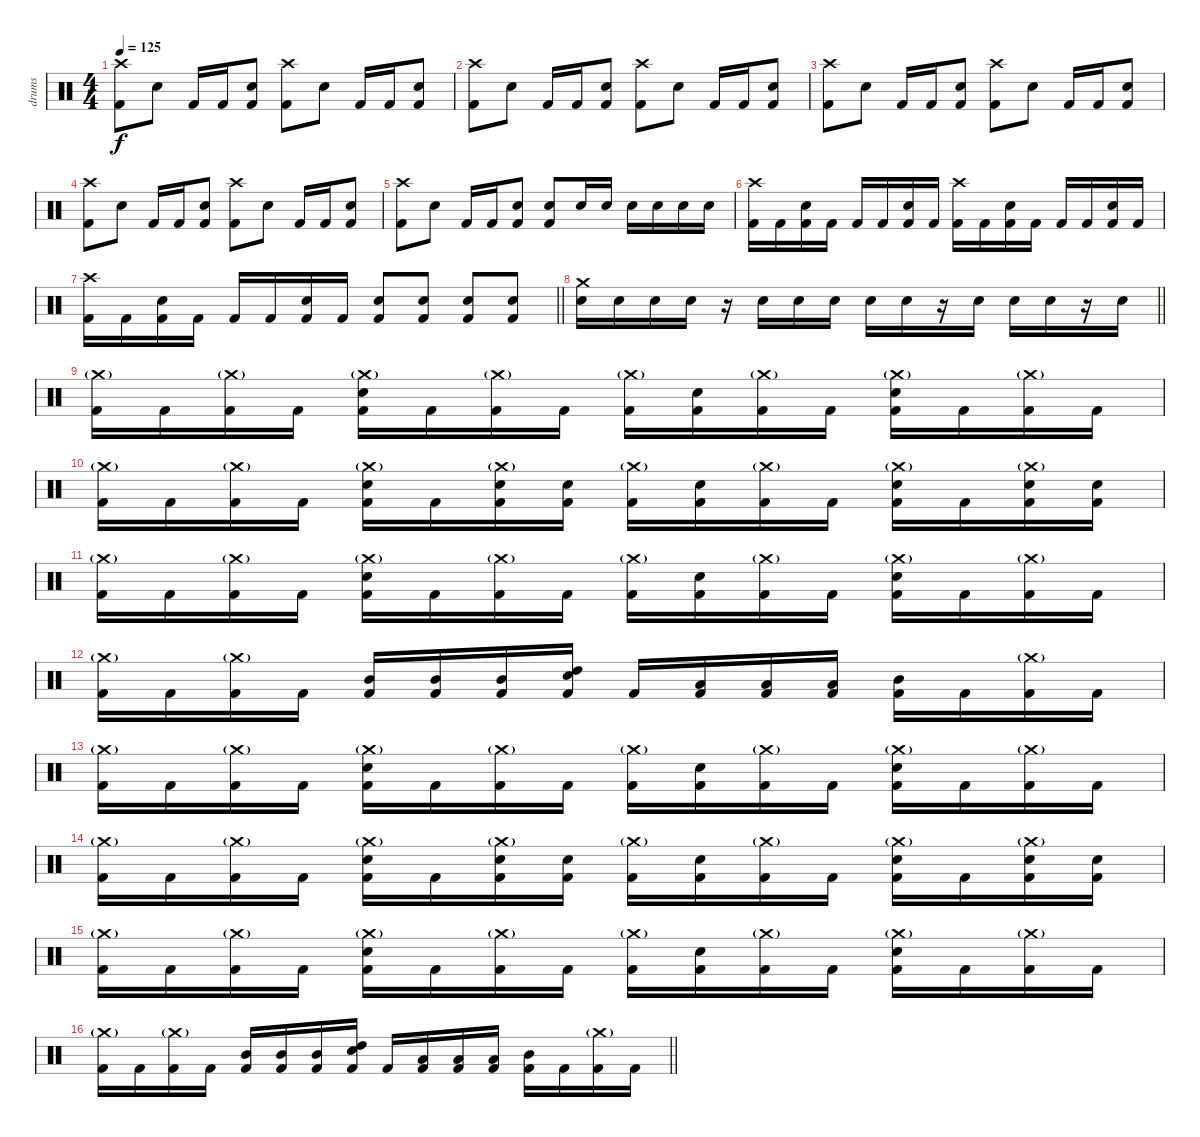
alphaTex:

\track ("drums" "drums") {instrument percussion}
\staff {score}
\articulation defaults
\ts (4 4)
\tempo 125
\clef neutral
\ks c
("Crash high (hit)" "Kick (hit) 2").8{dy f} "Snare (hit) 2".8 "Kick (hit) 2".16 "Kick (hit) 2".16 ("Snare (hit) 2" "Kick (hit) 2").8 ("Crash high (hit)" "Kick (hit) 2").8 "Snare (hit) 2".8 "Kick (hit) 2".16 "Kick (hit) 2".16 ("Snare (hit) 2" "Kick (hit) 2").8 |
("Crash high (hit)" "Kick (hit) 2").8 "Snare (hit) 2".8 "Kick (hit) 2".16 "Kick (hit) 2".16 ("Snare (hit) 2" "Kick (hit) 2").8 ("Crash high (hit)" "Kick (hit) 2").8 "Snare (hit) 2".8 "Kick (hit) 2".16 "Kick (hit) 2".16 ("Snare (hit) 2" "Kick (hit) 2").8 |
("Crash high (hit)" "Kick (hit) 2").8 "Snare (hit) 2".8 "Kick (hit) 2".16 "Kick (hit) 2".16 ("Snare (hit) 2" "Kick (hit) 2").8 ("Crash high (hit)" "Kick (hit) 2").8 "Snare (hit) 2".8 "Kick (hit) 2".16 "Kick (hit) 2".16 ("Snare (hit) 2" "Kick (hit) 2").8 |
("Crash high (hit)" "Kick (hit) 2").8 "Snare (hit) 2".8 "Kick (hit) 2".16 "Kick (hit) 2".16 ("Snare (hit) 2" "Kick (hit) 2").8 ("Crash high (hit)" "Kick (hit) 2").8 "Snare (hit) 2".8 "Kick (hit) 2".16 "Kick (hit) 2".16 ("Snare (hit) 2" "Kick (hit) 2").8 |
("Crash high (hit)" "Kick (hit) 2").8 "Snare (hit) 2".8 "Kick (hit) 2".16 "Kick (hit) 2".16 ("Snare (hit) 2" "Kick (hit) 2").8 ("Snare (hit) 2" "Kick (hit) 2").8 "Snare (hit) 2".16 "Snare (hit) 2".16 "Snare (hit) 2".16 "Snare (hit) 2".16 "Snare (hit) 2".16 "Snare (hit) 2".16 |
("Crash high (hit)" "Kick (hit) 2").16 "Kick (hit) 2".16 ("Snare (hit) 2" "Kick (hit) 2").16 "Kick (hit) 2".16 "Kick (hit) 2".16 "Kick (hit) 2".16 ("Snare (hit) 2" "Kick (hit) 2").16 "Kick (hit) 2".16 ("Crash high (hit)" "Kick (hit) 2").16 "Kick (hit) 2".16 ("Snare (hit) 2" "Kick (hit) 2").16 "Kick (hit) 2".16 "Kick (hit) 2".16 "Kick (hit) 2".16 ("Snare (hit) 2" "Kick (hit) 2").16 "Kick (hit) 2".16 |
\barLineRight lightlight
("Crash high (hit)" "Kick (hit) 2").16 "Kick (hit) 2".16 ("Snare (hit) 2" "Kick (hit) 2").16 "Kick (hit) 2".16 "Kick (hit) 2".16 "Kick (hit) 2".16 ("Snare (hit) 2" "Kick (hit) 2").16 "Kick (hit) 2".16 ("Snare (hit) 2" "Kick (hit) 2").8 ("Snare (hit) 2" "Kick (hit) 2").8 ("Snare (hit) 2" "Kick (hit) 2").8 ("Snare (hit) 2" "Kick (hit) 2").8 |
\barLineRight lightlight
("Crash medium (hit)" "Snare (hit) 2").16 "Snare (hit) 2".16 "Snare (hit) 2".16 "Snare (hit) 2".16 r.16 "Snare (hit) 2".16 "Snare (hit) 2".16 "Snare (hit) 2".16 "Snare (hit) 2".16 "Snare (hit) 2".16 r.16 "Snare (hit) 2".16 "Snare (hit) 2".16 "Snare (hit) 2".16 r.16 "Snare (hit) 2".16 |
("Crash medium (hit)"{g} "Kick (hit) 2").16 "Kick (hit) 2".16 ("Crash medium (hit)"{g} "Kick (hit) 2").16 "Kick (hit) 2".16 ("Crash medium (hit)"{g} "Snare (hit) 2" "Kick (hit) 2").16 "Kick (hit) 2".16 ("Crash medium (hit)"{g} "Kick (hit) 2").16 "Kick (hit) 2".16 ("Crash medium (hit)"{g} "Kick (hit) 2").16 ("Snare (hit) 2" "Kick (hit) 2").16 ("Crash medium (hit)"{g} "Kick (hit) 2").16 "Kick (hit) 2".16 ("Crash medium (hit)"{g} "Snare (hit) 2" "Kick (hit) 2").16 "Kick (hit) 2".16 ("Crash medium (hit)"{g} "Kick (hit) 2").16 "Kick (hit) 2".16 |
("Crash medium (hit)"{g} "Kick (hit) 2").16 "Kick (hit) 2".16 ("Crash medium (hit)"{g} "Kick (hit) 2").16 "Kick (hit) 2".16 ("Crash medium (hit)"{g} "Snare (hit) 2" "Kick (hit) 2").16 "Kick (hit) 2".16 ("Crash medium (hit)"{g} "Snare (hit) 2" "Kick (hit) 2").16 ("Snare (hit) 2" "Kick (hit) 2").16 ("Crash medium (hit)"{g} "Kick (hit) 2").16 ("Snare (hit) 2" "Kick (hit) 2").16 ("Crash medium (hit)"{g} "Kick (hit) 2").16 "Kick (hit) 2".16 ("Crash medium (hit)"{g} "Snare (hit) 2" "Kick (hit) 2").16 "Kick (hit) 2".16 ("Crash medium (hit)"{g} "Snare (hit) 2" "Kick (hit) 2").16 ("Snare (hit) 2" "Kick (hit) 2").16 |
("Crash medium (hit)"{g} "Kick (hit) 2").16 "Kick (hit) 2".16 ("Crash medium (hit)"{g} "Kick (hit) 2").16 "Kick (hit) 2".16 ("Crash medium (hit)"{g} "Snare (hit) 2" "Kick (hit) 2").16 "Kick (hit) 2".16 ("Crash medium (hit)"{g} "Kick (hit) 2").16 "Kick (hit) 2".16 ("Crash medium (hit)"{g} "Kick (hit) 2").16 ("Snare (hit) 2" "Kick (hit) 2").16 ("Crash medium (hit)"{g} "Kick (hit) 2").16 "Kick (hit) 2".16 ("Crash medium (hit)"{g} "Snare (hit) 2" "Kick (hit) 2").16 "Kick (hit) 2".16 ("Crash medium (hit)"{g} "Kick (hit) 2").16 "Kick (hit) 2".16 |
("Crash medium (hit)"{g} "Kick (hit) 2").16 "Kick (hit) 2".16 ("Crash medium (hit)"{g} "Kick (hit) 2").16 "Kick (hit) 2".16 ("Mid Tom (hit)" "Kick (hit) 2").16 ("Mid Tom (hit)" "Kick (hit) 2").16 ("Mid Tom (hit)" "Kick (hit) 2").16 ("High Tom (hit)" "Snare (hit) 2" "Kick (hit) 2").16 "Kick (hit) 2".16 ("Low Tom (hit)" "Kick (hit) 2").16 ("Low Tom (hit)" "Kick (hit) 2").16 ("Low Tom (hit)" "Kick (hit) 2").16 ("Mid Tom (hit)" "Kick (hit) 2").16 "Kick (hit) 2".16 ("Crash medium (hit)"{g} "Kick (hit) 2").16 "Kick (hit) 2".16 |
("Crash medium (hit)"{g} "Kick (hit) 2").16 "Kick (hit) 2".16 ("Crash medium (hit)"{g} "Kick (hit) 2").16 "Kick (hit) 2".16 ("Crash medium (hit)"{g} "Snare (hit) 2" "Kick (hit) 2").16 "Kick (hit) 2".16 ("Crash medium (hit)"{g} "Kick (hit) 2").16 "Kick (hit) 2".16 ("Crash medium (hit)"{g} "Kick (hit) 2").16 ("Snare (hit) 2" "Kick (hit) 2").16 ("Crash medium (hit)"{g} "Kick (hit) 2").16 "Kick (hit) 2".16 ("Crash medium (hit)"{g} "Snare (hit) 2" "Kick (hit) 2").16 "Kick (hit) 2".16 ("Crash medium (hit)"{g} "Kick (hit) 2").16 "Kick (hit) 2".16 |
("Crash medium (hit)"{g} "Kick (hit) 2").16 "Kick (hit) 2".16 ("Crash medium (hit)"{g} "Kick (hit) 2").16 "Kick (hit) 2".16 ("Crash medium (hit)"{g} "Snare (hit) 2" "Kick (hit) 2").16 "Kick (hit) 2".16 ("Crash medium (hit)"{g} "Snare (hit) 2" "Kick (hit) 2").16 ("Snare (hit) 2" "Kick (hit) 2").16 ("Crash medium (hit)"{g} "Kick (hit) 2").16 ("Snare (hit) 2" "Kick (hit) 2").16 ("Crash medium (hit)"{g} "Kick (hit) 2").16 "Kick (hit) 2".16 ("Crash medium (hit)"{g} "Snare (hit) 2" "Kick (hit) 2").16 "Kick (hit) 2".16 ("Crash medium (hit)"{g} "Snare (hit) 2" "Kick (hit) 2").16 ("Snare (hit) 2" "Kick (hit) 2").16 |
("Crash medium (hit)"{g} "Kick (hit) 2").16 "Kick (hit) 2".16 ("Crash medium (hit)"{g} "Kick (hit) 2").16 "Kick (hit) 2".16 ("Crash medium (hit)"{g} "Snare (hit) 2" "Kick (hit) 2").16 "Kick (hit) 2".16 ("Crash medium (hit)"{g} "Kick (hit) 2").16 "Kick (hit) 2".16 ("Crash medium (hit)"{g} "Kick (hit) 2").16 ("Snare (hit) 2" "Kick (hit) 2").16 ("Crash medium (hit)"{g} "Kick (hit) 2").16 "Kick (hit) 2".16 ("Crash medium (hit)"{g} "Snare (hit) 2" "Kick (hit) 2").16 "Kick (hit) 2".16 ("Crash medium (hit)"{g} "Kick (hit) 2").16 "Kick (hit) 2".16 |
\barLineRight lightlight
("Crash medium (hit)"{g} "Kick (hit) 2").16 "Kick (hit) 2".16 ("Crash medium (hit)"{g} "Kick (hit) 2").16 "Kick (hit) 2".16 ("Mid Tom (hit)" "Kick (hit) 2").16 ("Mid Tom (hit)" "Kick (hit) 2").16 ("Mid Tom (hit)" "Kick (hit) 2").16 ("High Tom (hit)" "Snare (hit) 2" "Kick (hit) 2").16 "Kick (hit) 2".16 ("Low Tom (hit)" "Kick (hit) 2").16 ("Low Tom (hit)" "Kick (hit) 2").16 ("Low Tom (hit)" "Kick (hit) 2").16 ("Mid Tom (hit)" "Kick (hit) 2").16 "Kick (hit) 2".16 ("Crash medium (hit)"{g} "Kick (hit) 2").16 "Kick (hit) 2".16
